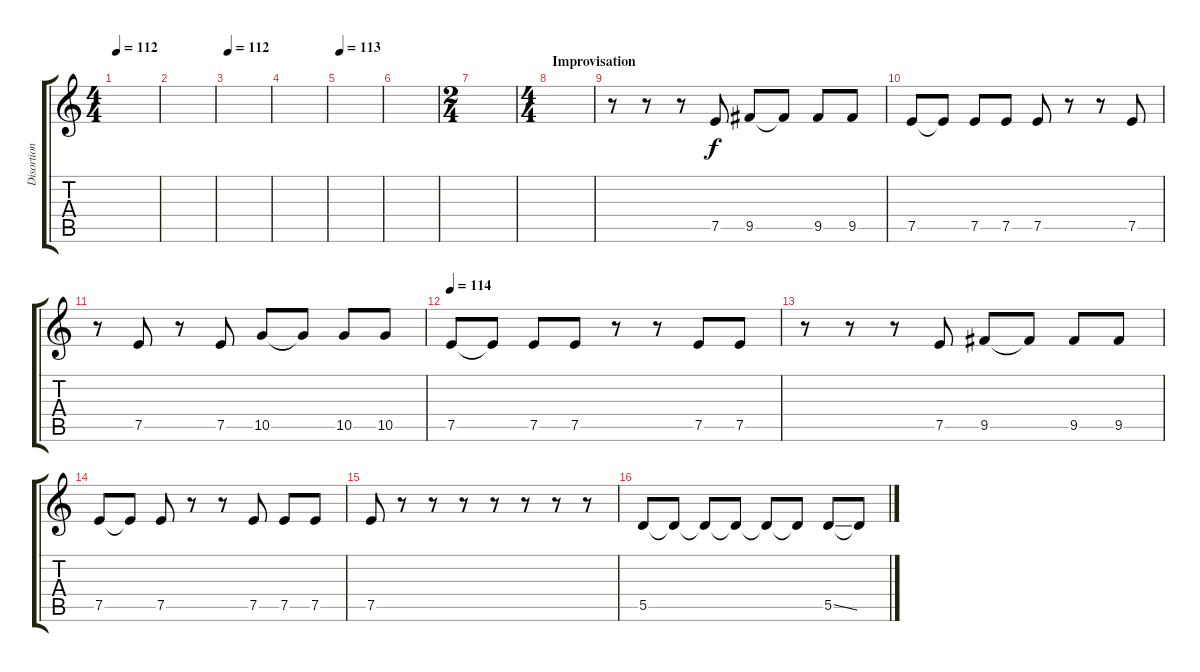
\track ("Disortion Left" "Disortion ") {instrument overdrivenguitar}
\staff {score tabs}
\tuning (E4 B3 G3 D3 A2 E2) {hide}
\ts (4 4)
\tempo 112
\clef g2
\ks c
|
|
\tempo 112
|
|
\tempo 113
|
|
\ts (2 4)
|
\ts (4 4)
\section ("" "Improvisation")
|
r.8 r.8 r.8 7.5.8 9.5.8 9.5{t}.8 9.5.8 9.5.8 |
7.5.8 7.5{t}.8 7.5.8 7.5.8 7.5.8 r.8 r.8 7.5.8 |
r.8 7.5.8 r.8 7.5.8 10.5.8 10.5{t}.8 10.5.8 10.5.8 |
\tempo 114
7.5.8 7.5{t}.8 7.5.8 7.5.8 r.8 r.8 7.5.8 7.5.8 |
r.8 r.8 r.8 7.5.8 9.5.8 9.5{t}.8 9.5.8 9.5.8 |
7.5.8 7.5{t}.8 7.5.8 r.8 r.8 7.5.8 7.5.8 7.5.8 |
7.5.8 r.8 r.8 r.8 r.8 r.8 r.8 r.8 |
5.5.8 5.5{t}.8 5.5{t}.8 5.5{t}.8 5.5{t}.8 5.5{t}.8 5.5{ss}.8 5.5{t}.8
